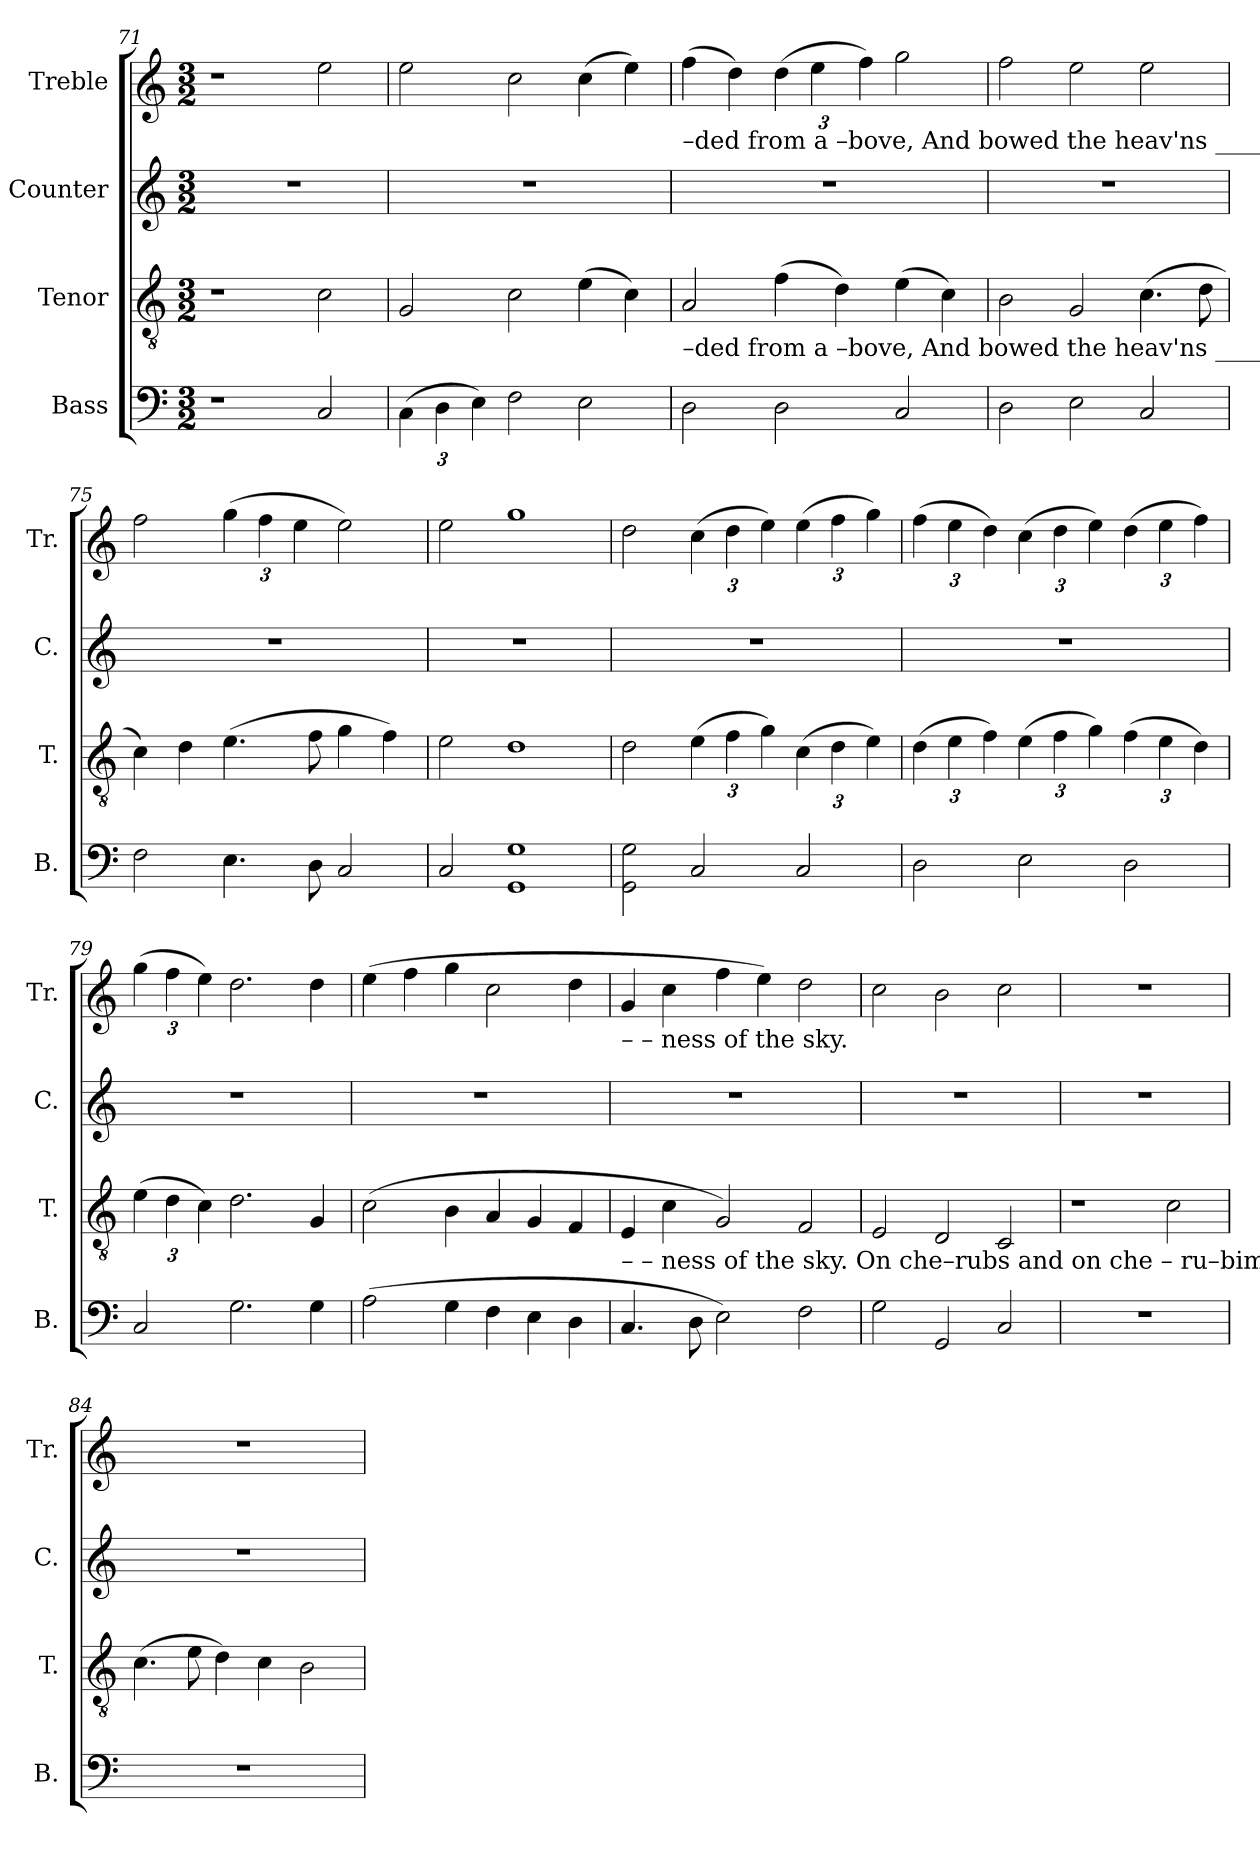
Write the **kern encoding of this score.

**kern	**kern	**kern	**kern
*part4	*part3	*part2	*part1
*staff4	*staff3	*staff2	*staff1
*I"Bass	*I"Tenor	*I"Counter	*I"Treble
*I'B.	*I'T.	*I'C.	*I'Tr.
*clefF4	*clefGv2	*clefG2	*clefG2
*k[]	*k[]	*k[]	*k[]
*M3/2	*M3/2	*M3/2	*M3/2
=71	=71	=71	=71
1r	1r	1.r	1r
2C/	2c\	.	2ee\
=72	=72	=72	=72
*Xbrackettup	*	*	*
(6C\	2G/	1.r	2ee\
6D\	.	.	.
6E\)	.	.	.
2F\	2c\	.	2cc\
2E\	(4e\	.	(4cc\
.	4c\)	.	4ee\)
!!LO:PB:g=z
=73	=73	=73	=73
!	!	!	!LO:TX:b:t=–ded  from  a –bove, And bowed the  heav'ns _____ most high; And  un  –  der   –   neath    his        feet            he      cast  The  dark    –       –      –
!	!LO:TX:b:t=–ded  from  a –bove, And bowed the  heav'ns _____ most high; And  un  –  der   –   neath    his        feet            he      cast  The  dark    –       –      –	!	!
2D\	2A/	1.r	(4ff\
.	.	.	4dd\)
*	*	*	*Xbrackettup
2D\	(4f\	.	(6dd\
.	.	.	6ee\
.	4d\)	.	.
.	.	.	6ff\)
2C/	(4e\	.	2gg\
.	4c\)	.	.
=74	=74	=74	=74
2D\	2B\	1.r	2ff\
2E\	2G/	.	2ee\
2C/	(4.c\	.	2ee\
.	8d\	.	.
=75	=75	=75	=75
2F\	4c\)	1.r	2ff\
.	4d\	.	.
4.E\	(4.e\	.	(6gg\
.	.	.	6ff\
.	.	.	6ee\
8D\	8f\	.	.
2C/	4g\	.	2ee\)
.	4f\)	.	.
=76	=76	=76	=76
2C/	2e\	1.r	2ee\
1GG 1G	1d	.	1gg
=77	=77	=77	=77
2GG\ 2G\	2d\	1.r	2dd\
*	*Xbrackettup	*	*
2C/	(6e\	.	(6cc\
.	6f\	.	6dd\
.	6g\)	.	6ee\)
2C/	(6c\	.	(6ee\
.	6d\	.	6ff\
.	6e\)	.	6gg\)
=78	=78	=78	=78
2D\	(6d\	1.r	(6ff\
.	6e\	.	6ee\
.	6f\)	.	6dd\)
2E\	(6e\	.	(6cc\
.	6f\	.	6dd\
.	6g\)	.	6ee\)
2D\	(6f\	.	(6dd\
.	6e\	.	6ee\
.	6d\)	.	6ff\)
=79	=79	=79	=79
2C/	(6e\	1.r	(6gg\
.	6d\	.	6ff\
.	6c\)	.	6ee\)
2.G\	2.d\	.	2.dd\
4G\	4G/	.	4dd\
=80	=80	=80	=80
(2A\	(2c\	1.r	(4ee\
.	.	.	4ff\
4G\	4B\	.	4gg\
4F\	4A/	.	2cc\
4E\	4G/	.	.
4D\	4F/	.	4dd\
!!LO:LB:g=z
=81	=81	=81	=81
!	!	!	!LO:TX:b:t=–        –    ness of the sky.
!	!LO:TX:b:t=–        –    ness of the sky.    On   che–rubs   and  on  che – ru–bims  full   ro     –        –        yal–ly  he  rode,  And on the wings of mighty winds	!	!
4.C/	4E/	1.r	4g/
.	4c\	.	4cc\
8D\	.	.	.
2E\)	2G/)	.	4ff\
.	.	.	4ee\)
2F\	2F/	.	2dd\
=82	=82	=82	=82
2G\	2E/	1.r	2cc\
2GG/	2D/	.	2b\
2C/	2C/	.	2cc\
=83	=83	=83	=83
1.r	1r	1.r	1.r
.	2c\	.	.
=84	=84	=84	=84
1.r	(4.c\	1.r	1.r
.	8e\	.	.
.	4d\)	.	.
.	4c\	.	.
.	2B\	.	.
=	=	=	=
*-	*-	*-	*-
